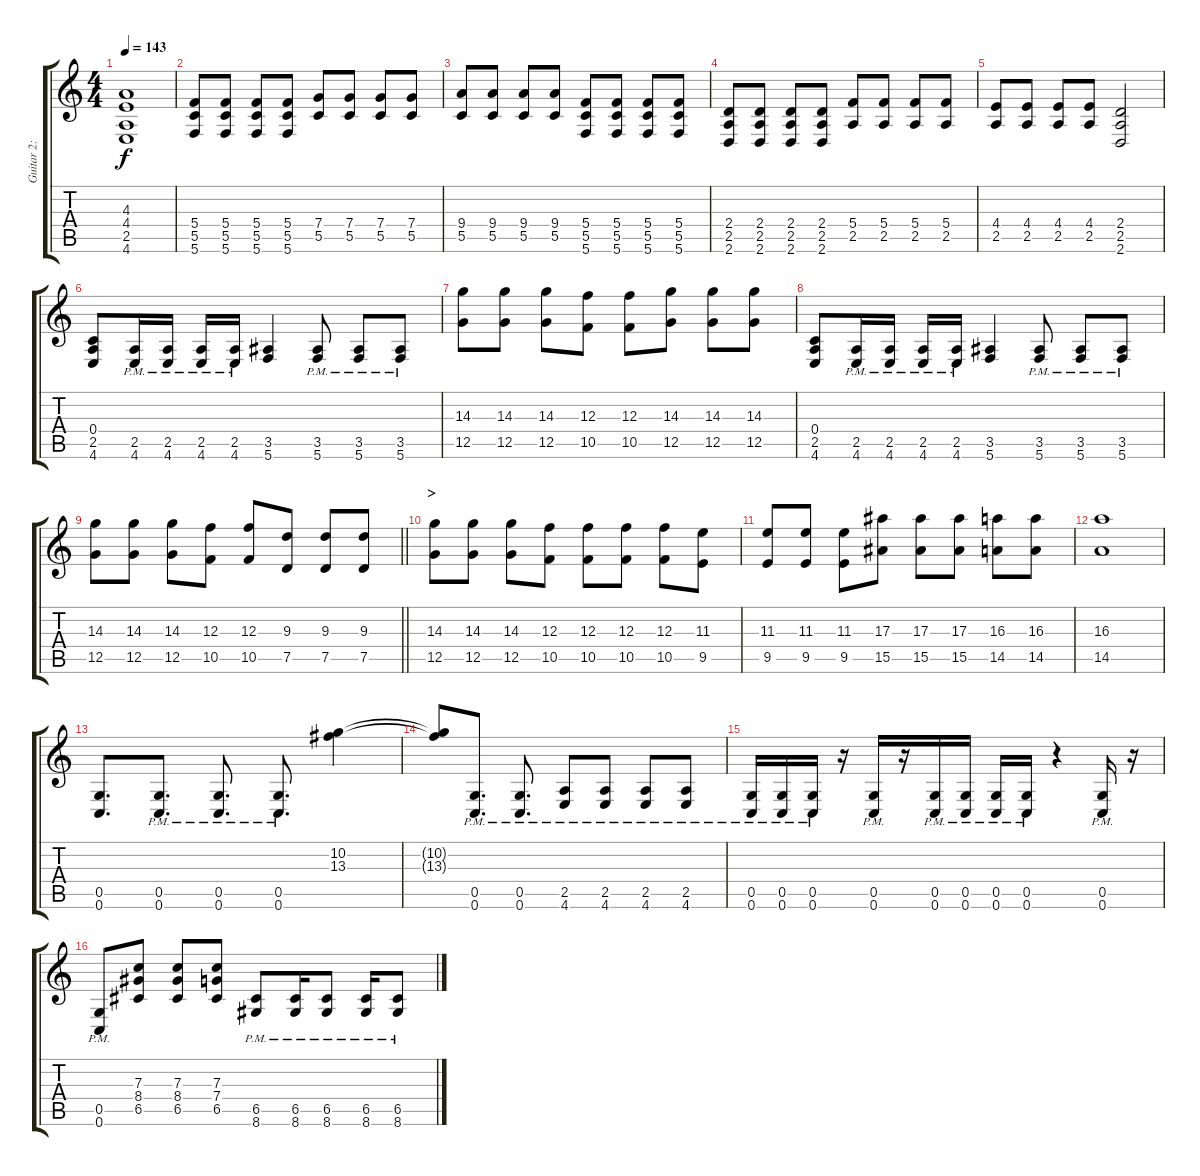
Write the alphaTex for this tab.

\track ("Guitar 2: Maarten" "Guitar 2: ") {instrument overdrivenguitar}
\staff {score tabs}
\tuning (D4 A3 F3 C3 G2 C2) {hide}
\ts (4 4)
\tempo 143
\clef g2
\ks c
(4.3 4.4 2.5 4.6).1{dy f} |
(5.4 5.5 5.6).8 (5.4 5.5 5.6).8 (5.4 5.5 5.6).8 (5.4 5.5 5.6).8 (7.4 5.5).8 (7.4 5.5).8 (7.4 5.5).8 (7.4 5.5).8 |
(9.4 5.5).8 (9.4 5.5).8 (9.4 5.5).8 (9.4 5.5).8 (5.4 5.5 5.6).8 (5.4 5.5 5.6).8 (5.4 5.5 5.6).8 (5.4 5.5 5.6).8 |
(2.4 2.5 2.6).8 (2.4 2.5 2.6).8 (2.4 2.5 2.6).8 (2.4 2.5 2.6).8 (5.4 2.5).8 (5.4 2.5).8 (5.4 2.5).8 (5.4 2.5).8 |
(4.4 2.5).8 (4.4 2.5).8 (4.4 2.5).8 (4.4 2.5).8 (2.4 2.5 2.6).2 |
(0.4 2.5 4.6).8 (2.5{pm} 4.6).16 (2.5{pm} 4.6).16 (2.5{pm} 4.6).16 (2.5{pm} 4.6).16 (3.5 5.6).4 (3.5{pm} 5.6).8 (3.5{pm} 5.6).8 (3.5{pm} 5.6).8 |
(14.3 12.5).8 (14.3 12.5).8 (14.3 12.5).8 (12.3 10.5).8 (12.3 10.5).8 (14.3 12.5).8 (14.3 12.5).8 (14.3 12.5).8 |
(0.4 2.5 4.6).8 (2.5{pm} 4.6).16 (2.5{pm} 4.6).16 (2.5{pm} 4.6).16 (2.5{pm} 4.6).16 (3.5 5.6).4 (3.5{pm} 5.6).8 (3.5{pm} 5.6).8 (3.5{pm} 5.6).8 |
\barLineRight lightlight
(14.3 12.5).8 (14.3 12.5).8 (14.3 12.5).8 (12.3 10.5).8 (12.3 10.5).8 (9.3 7.5).8 (9.3 7.5).8 (9.3 7.5).8 |
\section ("" ">")
(14.3 12.5).8 (14.3 12.5).8 (14.3 12.5).8 (12.3 10.5).8 (12.3 10.5).8 (12.3 10.5).8 (12.3 10.5).8 (11.3 9.5).8 |
(11.3 9.5).8 (11.3 9.5).8 (11.3 9.5).8 (17.3 15.5).8 (17.3 15.5).8 (17.3 15.5).8 (16.3 14.5).8 (16.3 14.5).8 |
(16.3 14.5).1{volume 10} |
(0.5 0.6).8{d volume 15} (0.5{pm} 0.6).8{d} (0.5{pm} 0.6).8{d} (0.5{pm} 0.6).8{d} (10.2 13.3).4 |
(10.2{t} 13.3{t}).8 (0.5{pm} 0.6).8{d} (0.5{pm} 0.6).8{d} (2.5{pm} 4.6).8 (2.5{pm} 4.6).8 (2.5{pm} 4.6).8 (2.5{pm} 4.6).8 |
(0.5{pm} 0.6).16 (0.5{pm} 0.6).16 (0.5{pm} 0.6).16 r.16 (0.5{pm} 0.6).16 r.16 (0.5{pm} 0.6).16 (0.5{pm} 0.6).16 (0.5{pm} 0.6).16 (0.5{pm} 0.6).16 r.4 (0.5{pm} 0.6).16 r.16 |
(0.5{pm} 0.6).8 (7.3 8.4 6.5).8 (7.3 8.4 6.5).8 (7.3 7.4 6.5).8 (6.5{pm} 8.6).8 (6.5{pm} 8.6).16 (6.5{pm} 8.6).8 (6.5{pm} 8.6).16 (6.5{pm} 8.6).8
